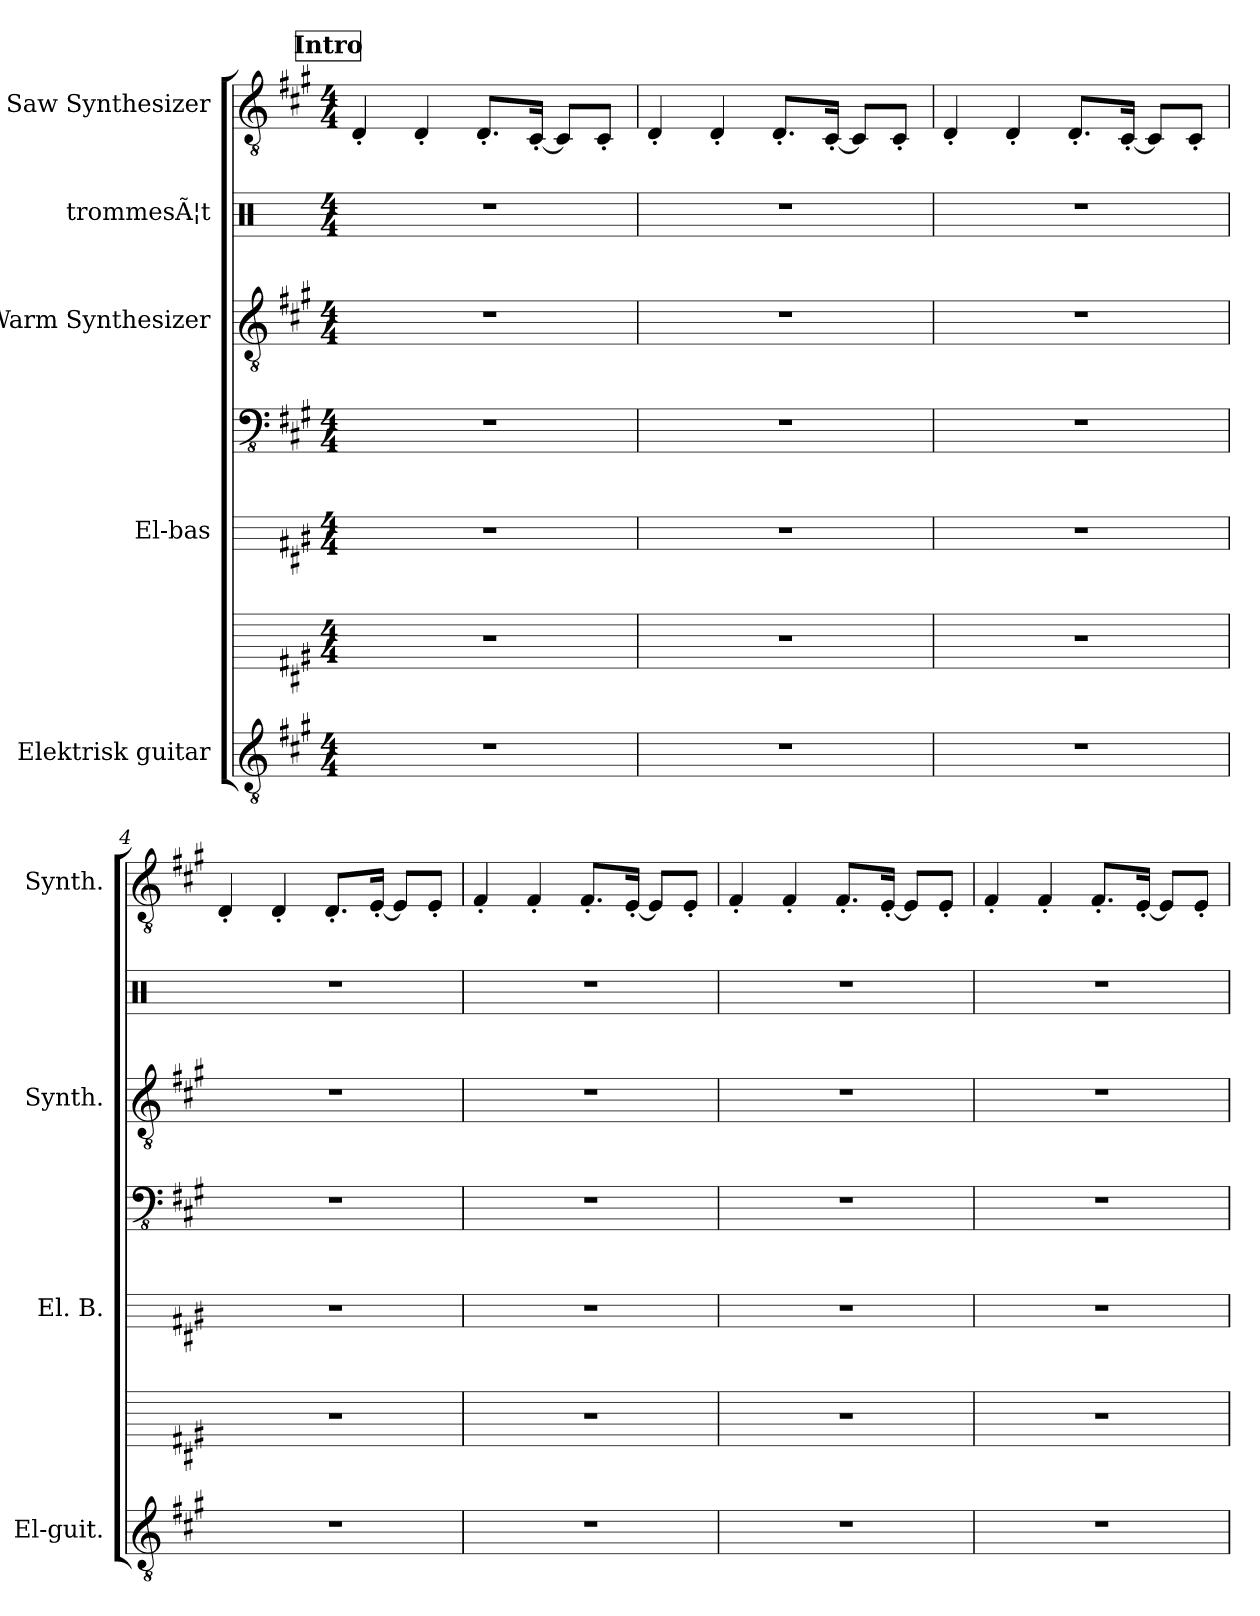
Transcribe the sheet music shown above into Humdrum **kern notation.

**kern	**kern	**kern	**kern	**kern	**kern	**kern
*part5	*part5	*part4	*part4	*part3	*part2	*part1
*staff7	*staff6	*staff5	*staff4	*staff3	*staff2	*staff1
*I"Elektrisk guitar	*	*I"El-bas	*	*I"Warm Synthesizer	*I"trommesÃ¦t	*I"Saw Synthesizer
*I'El-guit.	*	*I'El. B.	*	*I'Synth.	*	*I'Synth.
*	*stria6	*stria4	*	*	*	*
*clefGv2	*	*	*clefFv4	*clefGv2	*clefX	*clefGv2
*k[f#c#g#]	*k[f#c#g#]	*k[f#c#g#]	*k[f#c#g#]	*k[f#c#g#]	*k[]	*k[f#c#g#]
*M4/4	*M4/4	*M4/4	*M4/4	*M4/4	*M4/4	*M4/4
!!LO:REH:place=s1:a:B:fs=14:t=Intro
=1	=1	=1	=1	=1	=1	=1
1r	1r	1r	1r	1r	1r	4D'/
.	.	.	.	.	.	4D'/
.	.	.	.	.	.	8.D'/L
.	.	.	.	.	.	[16C#'/Jk
.	.	.	.	.	.	8C#/L]
.	.	.	.	.	.	8C#'/J
=2	=2	=2	=2	=2	=2	=2
1r	1r	1r	1r	1r	1r	4D'/
.	.	.	.	.	.	4D'/
.	.	.	.	.	.	8.D'/L
.	.	.	.	.	.	[16C#'/Jk
.	.	.	.	.	.	8C#/L]
.	.	.	.	.	.	8C#'/J
=3	=3	=3	=3	=3	=3	=3
1r	1r	1r	1r	1r	1r	4D'/
.	.	.	.	.	.	4D'/
.	.	.	.	.	.	8.D'/L
.	.	.	.	.	.	[16C#'/Jk
.	.	.	.	.	.	8C#/L]
.	.	.	.	.	.	8C#'/J
=4	=4	=4	=4	=4	=4	=4
1r	1r	1r	1r	1r	1r	4D'/
.	.	.	.	.	.	4D'/
.	.	.	.	.	.	8.D'/L
.	.	.	.	.	.	[16E'/Jk
.	.	.	.	.	.	8E/L]
.	.	.	.	.	.	8E'/J
=5	=5	=5	=5	=5	=5	=5
1r	1r	1r	1r	1r	1r	4F#'/
.	.	.	.	.	.	4F#'/
.	.	.	.	.	.	8.F#'/L
.	.	.	.	.	.	[16E'/Jk
.	.	.	.	.	.	8E/L]
.	.	.	.	.	.	8E'/J
!!LO:PB:g=z
=6	=6	=6	=6	=6	=6	=6
1r	1r	1r	1r	1r	1r	4F#'/
.	.	.	.	.	.	4F#'/
.	.	.	.	.	.	8.F#'/L
.	.	.	.	.	.	[16E'/Jk
.	.	.	.	.	.	8E/L]
.	.	.	.	.	.	8E'/J
=7	=7	=7	=7	=7	=7	=7
1r	1r	1r	1r	1r	1r	4F#'/
.	.	.	.	.	.	4F#'/
.	.	.	.	.	.	8.F#'/L
.	.	.	.	.	.	[16E'/Jk
.	.	.	.	.	.	8E/L]
.	.	.	.	.	.	8E'/J
=	=	=	=	=	=	=
*-	*-	*-	*-	*-	*-	*-
